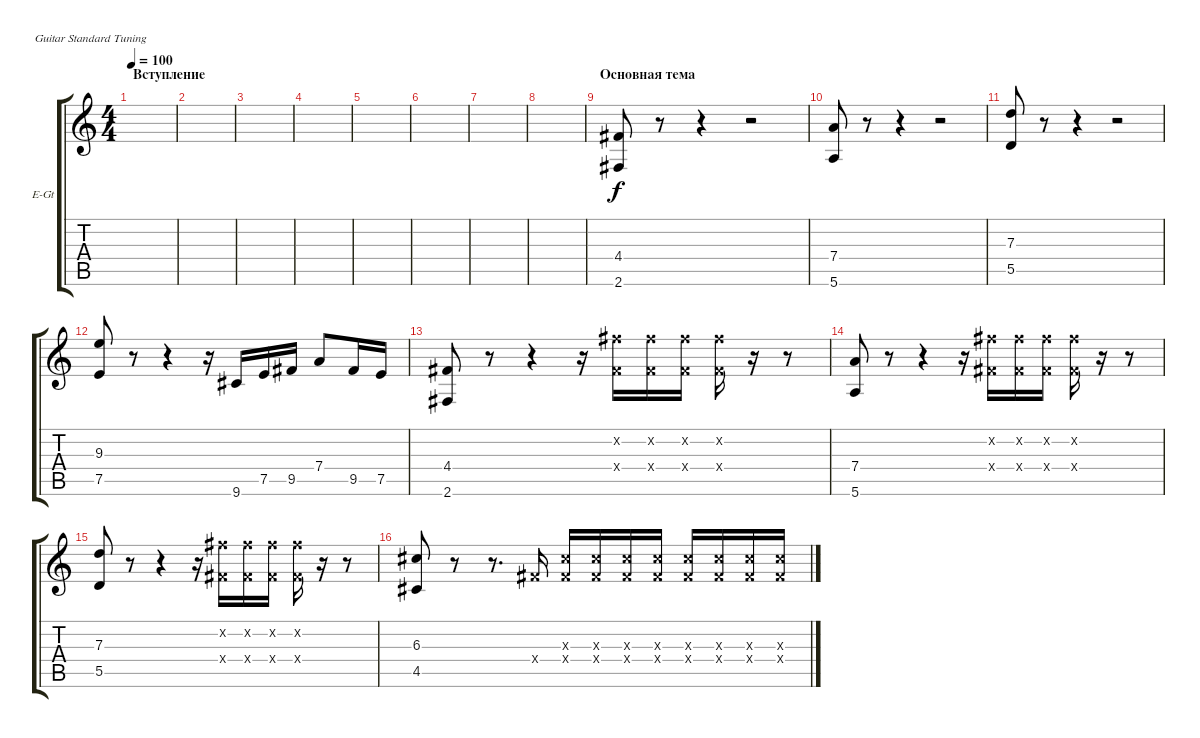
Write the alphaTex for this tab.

\defaultSystemsLayout 4
\bracketExtendMode groupsimilarinstruments
\firstSystemTrackNameOrientation horizontal
\otherSystemsTrackNameOrientation horizontal
\track ("Rhytm Guitar" "E-Gt") {instrument electricguitarclean}
\staff {score tabs}
\tuning (E4 B3 G3 D3 A2 E2)
\ts (4 4)
\section ("" "Вступление")
\tempo 100
\clef g2
\ks c
|
|
|
|
|
|
|
|
\section ("" "Основная тема")
(2.6 4.4).8 r.8 r.4 r.2 |
(5.6 7.4).8 r.8 r.4 r.2 |
(5.5 7.3).8 r.8 r.4 r.2 |
(7.5 9.3).8 r.8 r.4 r.16 9.6.16 7.5.16 9.5.16 7.4.8 9.5.16 7.5.16 |
(2.6 4.4).8 r.8 r.4 r.16 (4.4{x} 7.2{x}).16 (4.4{x} 7.2{x}).16 (4.4{x} 7.2{x}).16 (7.2{x} 4.4{x}).16 r.16 r.8 |
(5.6 7.4).8 r.8 r.4 r.16 (4.4{x} 7.2{x}).16 (4.4{x} 7.2{x}).16 (4.4{x} 7.2{x}).16 (7.2{x} 4.4{x}).16 r.16 r.8 |
(5.5 7.3).8 r.8 r.4 r.16 (4.4{x} 7.2{x}).16 (4.4{x} 7.2{x}).16 (4.4{x} 7.2{x}).16 (7.2{x} 4.4{x}).16 r.16 r.8 |
(4.5 6.3).8 r.8 r.8{d} 4.4{x}.16 (6.3{x} 4.4{x}).16 (6.3{x} 4.4{x}).16 (6.3{x} 4.4{x}).16 (6.3{x} 4.4{x}).16 (6.3{x} 4.4{x}).16 (6.3{x} 4.4{x}).16 (6.3{x} 4.4{x}).16 (6.3{x} 4.4{x}).16
